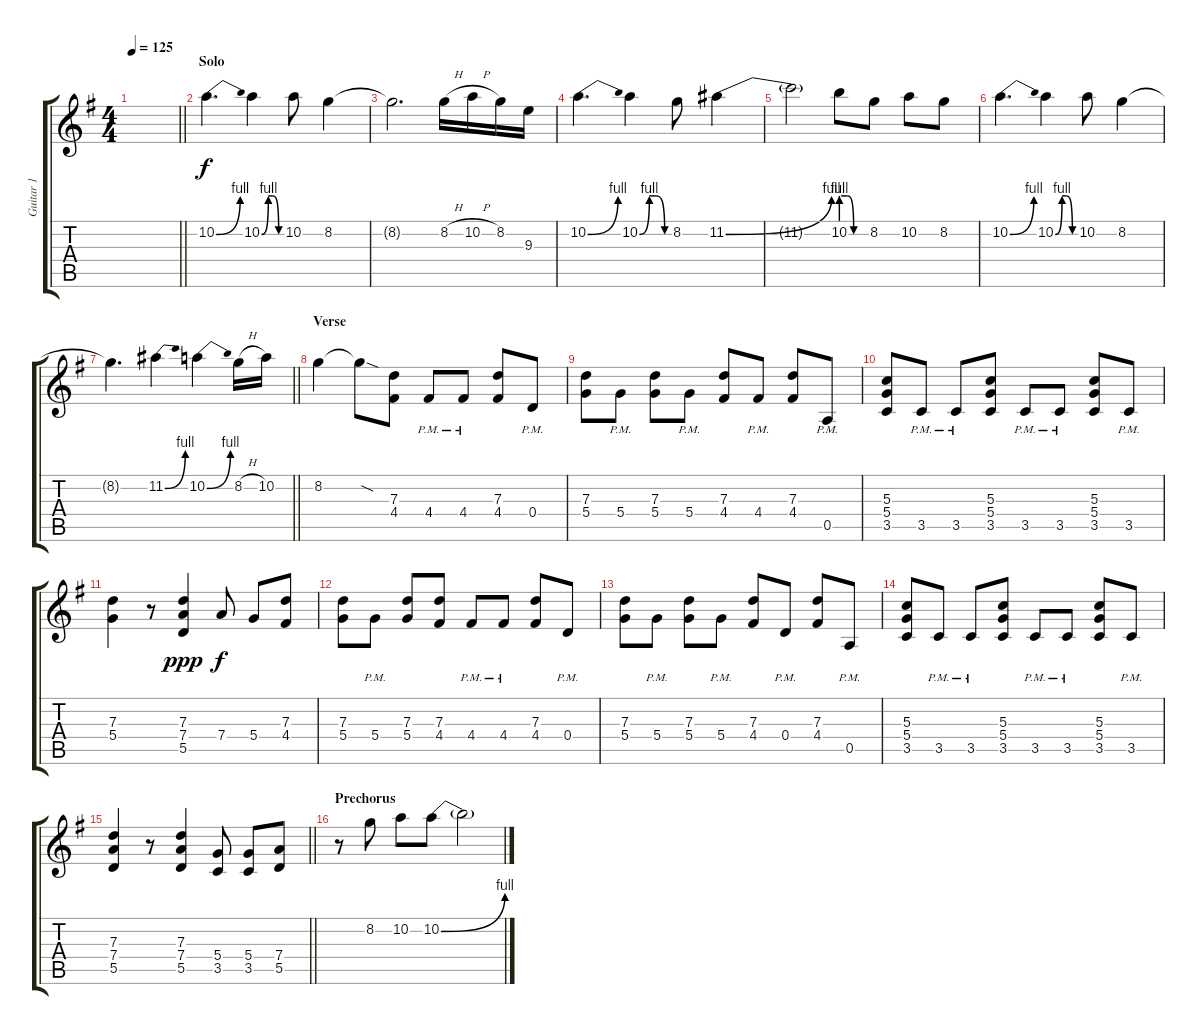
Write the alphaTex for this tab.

\track ("Guitar 1" "Guitar 1") {instrument overdrivenguitar}
\staff {score tabs}
\tuning (E4 B3 G3 D3 A2 E2) {hide}
\ts (4 4)
\tempo 125
\clef g2
\barLineRight lightlight
\ks eminor
|
\section ("" "Solo")
10.2{be (bend 0 0 60 4)}.4{d} 10.2{be (custom 0 0 20 4 33 4 51 0 60 0)}.4 10.2.8 8.2.4 |
8.2{t}.2{d} 8.2{h}.16 10.2{h}.16 8.2.16 9.3.16 |
10.2{be (bend 0 0 60 4)}.4{d} 10.2{be (custom 0 0 20 4 33 4 51 0 60 0)}.4 8.2.8 11.2{be (bend 0 0 60 4)}.4 |
11.2{t}.2 10.2{be (custom 0 4 15 4 30 0 60 0)}.8 8.2.8 10.2.8 8.2.8 |
10.2{be (bend 0 0 60 4)}.4{d} 10.2{be (custom 0 0 20 4 33 4 51 0 60 0)}.4 10.2.8 8.2.4 |
\barLineRight lightlight
8.2{t}.4{d} 11.2{be (bend 0 0 60 4)}.4 10.2{be (bend 0 0 60 4)}.4 8.2{h}.16 10.2.16 |
\section ("" "Verse")
8.2.4 8.2{sod t}.8 (7.3 4.4).8 4.4{pm}.8 4.4{pm}.8 (7.3 4.4).8 0.4{pm}.8 |
(7.3 5.4).8 5.4{pm}.8 (7.3 5.4).8 5.4{pm}.8 (7.3 4.4).8 4.4{pm}.8 (7.3 4.4).8 0.5{pm}.8 |
(5.3 5.4 3.5).8 3.5{pm}.8 3.5{pm}.8 (5.3 5.4 3.5).8 3.5{pm}.8 3.5{pm}.8 (5.3 5.4 3.5).8 3.5{pm}.8 |
(7.3 5.4).4 r.8 (7.3 7.4 5.5).4{dy ppp} 7.4.8{dy f} 5.4.8 (7.3 4.4).8 |
(7.3 5.4).8 5.4{pm}.8 (7.3 5.4).8 (7.3 4.4).8 4.4{pm}.8 4.4{pm}.8 (7.3 4.4).8 0.4{pm}.8 |
(7.3 5.4).8 5.4{pm}.8 (7.3 5.4).8 5.4{pm}.8 (7.3 4.4).8 0.4{pm}.8 (7.3 4.4).8 0.5{pm}.8 |
(5.3 5.4 3.5).8 3.5{pm}.8 3.5{pm}.8 (5.3 5.4 3.5).8 3.5{pm}.8 3.5{pm}.8 (5.3 5.4 3.5).8 3.5{pm}.8 |
\barLineRight lightlight
(7.3 7.4 5.5).4 r.8 (7.3 7.4 5.5).4 (5.4 3.5).8 (5.4 3.5).8 (7.4 5.5).8 |
\section ("" "Prechorus")
r.8 8.2.8 10.2.8 10.2{be (bend 0 0 60 4)}.8 10.2{t}.2
